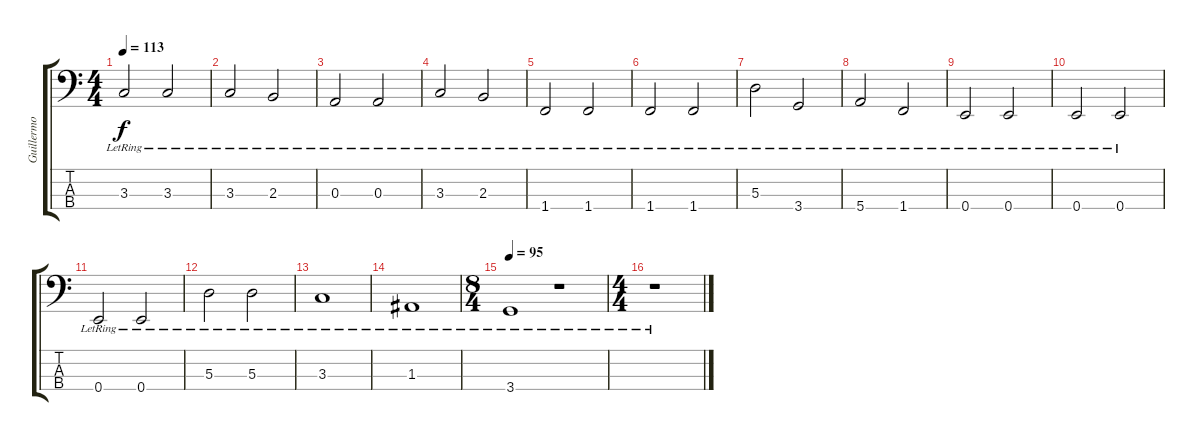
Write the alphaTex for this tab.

\track ("Guillermo Sanchez" "Guillermo ") {instrument electricbassfinger}
\staff {score tabs}
\tuning (G2 D2 A1 E1) {hide}
\ts (4 4)
\tempo 113
\clef f4
\ks c
3.3{lr}.2{dy f} 3.3{lr}.2 |
3.3{lr}.2 2.3{lr}.2 |
0.3{lr}.2 0.3{lr}.2 |
3.3{lr}.2 2.3{lr}.2 |
1.4{lr}.2 1.4{lr}.2 |
1.4{lr}.2 1.4{lr}.2 |
5.3{lr}.2 3.4{lr}.2 |
5.4{lr}.2 1.4{lr}.2 |
0.4{lr}.2 0.4{lr}.2 |
0.4{lr}.2 0.4{lr}.2 |
0.4{lr}.2 0.4{lr}.2 |
5.3{lr}.2 5.3{lr}.2 |
3.3{lr}.1 |
1.3{lr}.1 |
\ts (8 4)
\tempo 95
3.4{lr}.1 r.1 |
\ts (4 4)
r.1
